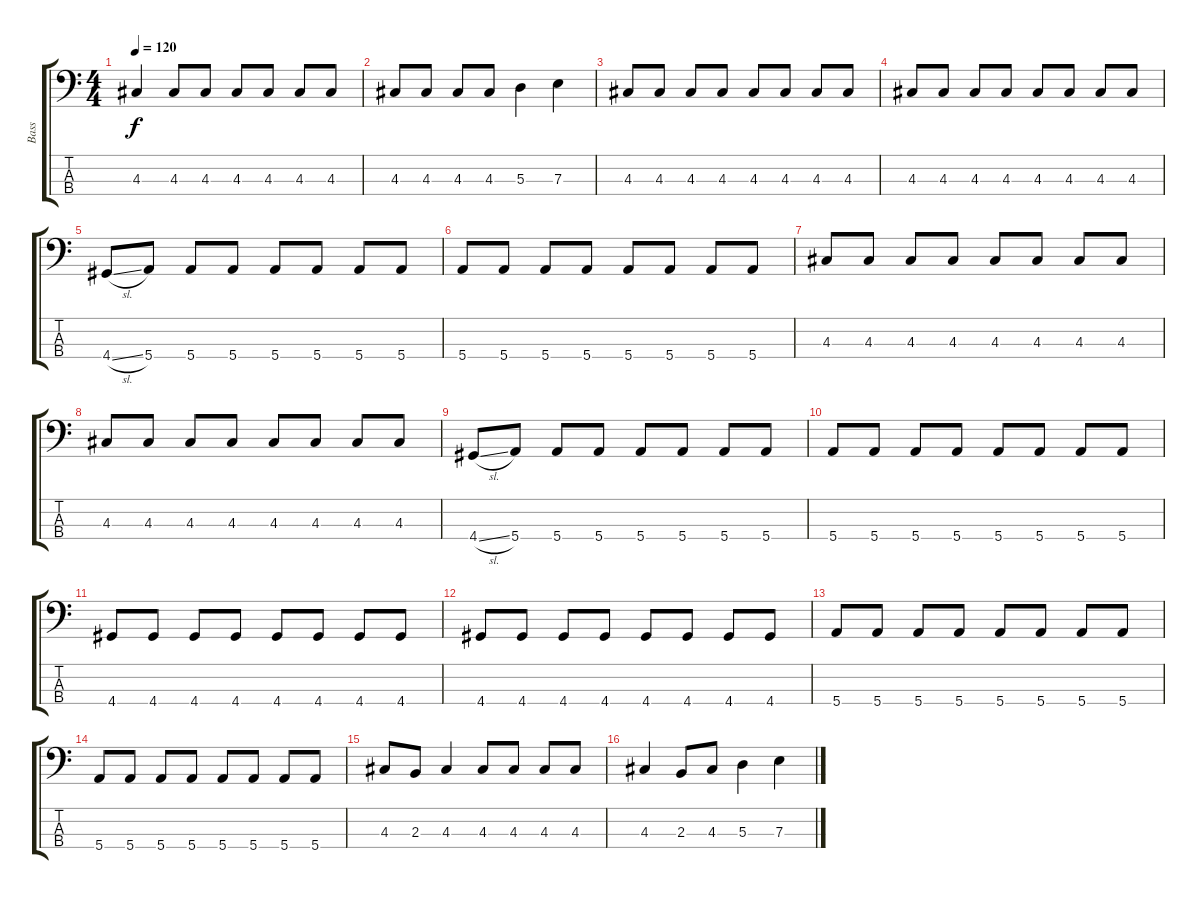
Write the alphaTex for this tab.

\track ("Bass" "Bass") {instrument electricbassfinger}
\staff {score tabs}
\tuning (G2 D2 A1 E1) {hide}
\ts (4 4)
\tempo 120
\clef f4
\ks c
4.3.4{dy f} 4.3.8 4.3.8 4.3.8 4.3.8 4.3.8 4.3.8 |
4.3.8 4.3.8 4.3.8 4.3.8 5.3.4 7.3.4 |
4.3.8 4.3.8 4.3.8 4.3.8 4.3.8 4.3.8 4.3.8 4.3.8 |
4.3.8 4.3.8 4.3.8 4.3.8 4.3.8 4.3.8 4.3.8 4.3.8 |
4.4{sl}.8 5.4.8 5.4.8 5.4.8 5.4.8 5.4.8 5.4.8 5.4.8 |
5.4.8 5.4.8 5.4.8 5.4.8 5.4.8 5.4.8 5.4.8 5.4.8 |
4.3.8 4.3.8 4.3.8 4.3.8 4.3.8 4.3.8 4.3.8 4.3.8 |
4.3.8 4.3.8 4.3.8 4.3.8 4.3.8 4.3.8 4.3.8 4.3.8 |
4.4{sl}.8 5.4.8 5.4.8 5.4.8 5.4.8 5.4.8 5.4.8 5.4.8 |
5.4.8 5.4.8 5.4.8 5.4.8 5.4.8 5.4.8 5.4.8 5.4.8 |
4.4.8 4.4.8 4.4.8 4.4.8 4.4.8 4.4.8 4.4.8 4.4.8 |
4.4.8 4.4.8 4.4.8 4.4.8 4.4.8 4.4.8 4.4.8 4.4.8 |
5.4.8 5.4.8 5.4.8 5.4.8 5.4.8 5.4.8 5.4.8 5.4.8 |
5.4.8 5.4.8 5.4.8 5.4.8 5.4.8 5.4.8 5.4.8 5.4.8 |
4.3.8 2.3.8 4.3.4 4.3.8 4.3.8 4.3.8 4.3.8 |
4.3.4 2.3.8 4.3.8 5.3.4 7.3.4
